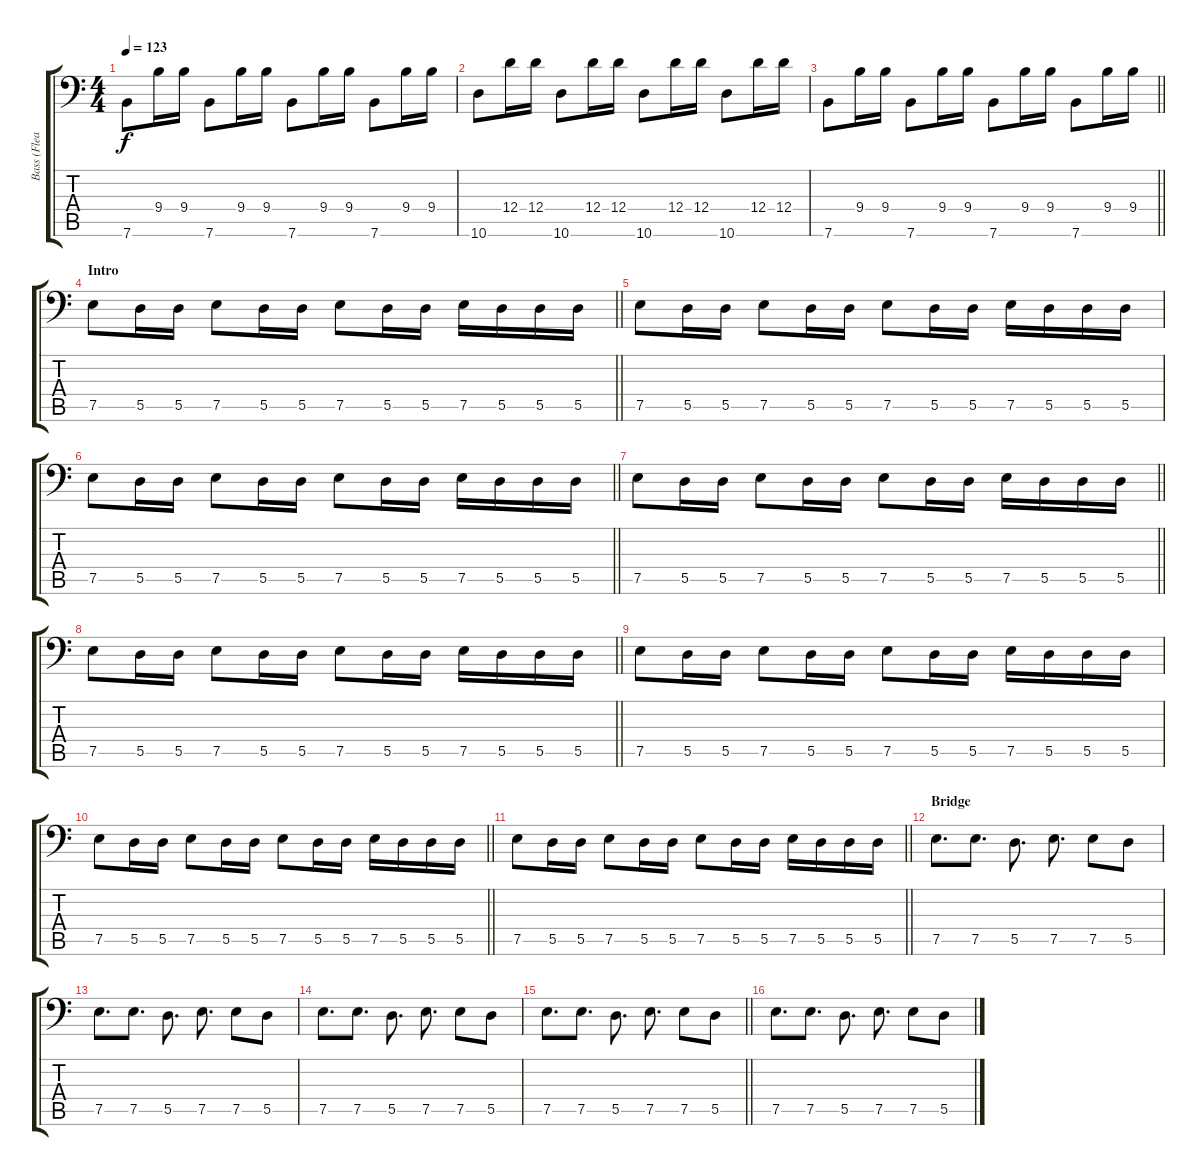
\track ("Bass (Flea)" "Bass (Flea") {instrument electricbassfinger}
\staff {score tabs}
\tuning (E3 B2 G2 D2 A1 E1) {hide}
\ts (4 4)
\tempo 123
\clef f4
\ks c
7.6.8{dy f} 9.4.16 9.4.16 7.6.8 9.4.16 9.4.16 7.6.8 9.4.16 9.4.16 7.6.8 9.4.16 9.4.16 |
10.6.8 12.4.16 12.4.16 10.6.8 12.4.16 12.4.16 10.6.8 12.4.16 12.4.16 10.6.8 12.4.16 12.4.16 |
\barLineRight lightlight
7.6.8 9.4.16 9.4.16 7.6.8 9.4.16 9.4.16 7.6.8 9.4.16 9.4.16 7.6.8 9.4.16 9.4.16 |
\section ("" "Intro")
\barLineRight lightlight
7.5.8 5.5.16 5.5.16 7.5.8 5.5.16 5.5.16 7.5.8 5.5.16 5.5.16 7.5.16 5.5.16 5.5.16 5.5.16 |
7.5.8 5.5.16 5.5.16 7.5.8 5.5.16 5.5.16 7.5.8 5.5.16 5.5.16 7.5.16 5.5.16 5.5.16 5.5.16 |
\barLineRight lightlight
7.5.8 5.5.16 5.5.16 7.5.8 5.5.16 5.5.16 7.5.8 5.5.16 5.5.16 7.5.16 5.5.16 5.5.16 5.5.16 |
\barLineRight lightlight
7.5.8 5.5.16 5.5.16 7.5.8 5.5.16 5.5.16 7.5.8 5.5.16 5.5.16 7.5.16 5.5.16 5.5.16 5.5.16 |
\barLineRight lightlight
7.5.8 5.5.16 5.5.16 7.5.8 5.5.16 5.5.16 7.5.8 5.5.16 5.5.16 7.5.16 5.5.16 5.5.16 5.5.16 |
7.5.8 5.5.16 5.5.16 7.5.8 5.5.16 5.5.16 7.5.8 5.5.16 5.5.16 7.5.16 5.5.16 5.5.16 5.5.16 |
\barLineRight lightlight
7.5.8 5.5.16 5.5.16 7.5.8 5.5.16 5.5.16 7.5.8 5.5.16 5.5.16 7.5.16 5.5.16 5.5.16 5.5.16 |
\barLineRight lightlight
7.5.8 5.5.16 5.5.16 7.5.8 5.5.16 5.5.16 7.5.8 5.5.16 5.5.16 7.5.16 5.5.16 5.5.16 5.5.16 |
\section ("" "Bridge")
7.5.8{d} 7.5.8{d} 5.5.8{d} 7.5.8{d} 7.5.8 5.5.8 |
7.5.8{d} 7.5.8{d} 5.5.8{d} 7.5.8{d} 7.5.8 5.5.8 |
7.5.8{d} 7.5.8{d} 5.5.8{d} 7.5.8{d} 7.5.8 5.5.8 |
\barLineRight lightlight
7.5.8{d} 7.5.8{d} 5.5.8{d} 7.5.8{d} 7.5.8 5.5.8 |
7.5.8{d} 7.5.8{d} 5.5.8{d} 7.5.8{d} 7.5.8 5.5.8
